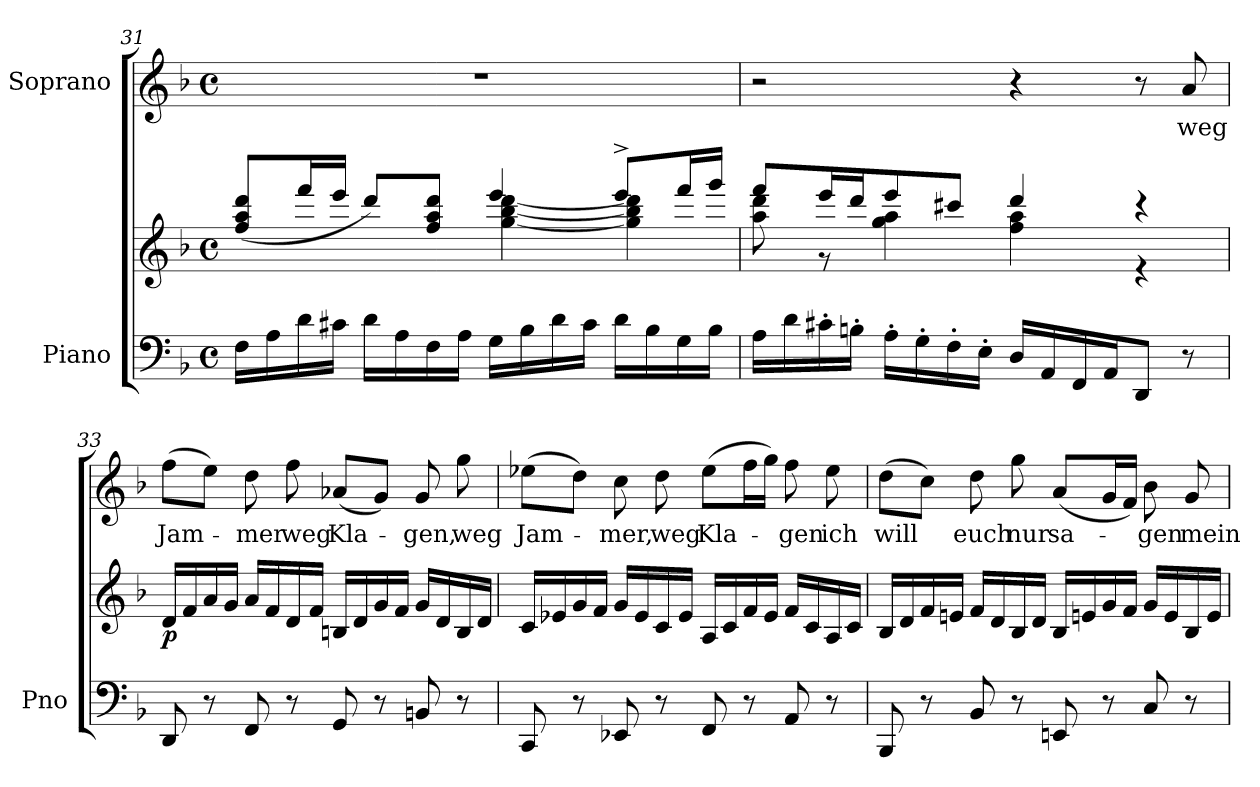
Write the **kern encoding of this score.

**kern	**kern	**dynam	**kern	**text
*part2	*part2	*part2	*part1	*part1
*staff3	*staff2	*staff2/3	*staff1	*staff1
*I"Piano	*	*	*I"Soprano	*
*I'Pno	*	*	*	*
*clefF4	*clefG2	*	*clefG2	*
*k[b-]	*k[b-]	*	*k[b-]	*
*F:	*F:	*	*F:	*
*M4/4	*M4/4	*	*M4/4	*
*met(c)	*met(c)	*	*met(c)	*
=31	=31	=31	=31	=31
*	*^	*	*	*
16F\LL	(8ff/ 8aa/ 8ddd/L	2ryy	.	1r	.
16A\	.	.	.	.	.
16d\	16fff/L	.	.	.	.
16c#X\JJ	16eee/JJ	.	.	.	.
16d\LL	8ddd/L)	.	.	.	.
16A\	.	.	.	.	.
16F\	8ff/ 8aa/ 8ddd/J	.	.	.	.
16A\JJ	.	.	.	.	.
16G\LL	4eee/	[4gg\ [4bb-\ [4ddd\	.	.	.
16B-\	.	.	.	.	.
16d\	.	.	.	.	.
16c#\JJ	.	.	.	.	.
16d\LL	8eee^/L	4gg\] 4bb-\] 4ddd\]	.	.	.
16B-\	.	.	.	.	.
16G\	16fff/L	.	.	.	.
16B-\JJ	16ggg/JJ	.	.	.	.
!!LO:LB:g=z
=32	=32	=32	=32	=32	=32
16A\LL	8fff/L	8aa\ 8ddd\	.	2r	.
16d\	.	.	.	.	.
16c#X'\	16eee/L	8r	.	.	.
16Bn'\JJ	16ddd/J	.	.	.	.
16A'\LL	8eee/	4gg\ 4aa\	.	.	.
16G'\	.	.	.	.	.
16F'\	8ccc#X/J	.	.	.	.
16E'\JJ	.	.	.	.	.
16D/LL	4ddd/	4ff\ 4aa\	.	4r	.
16AA/	.	.	.	.	.
16FF/	.	.	.	.	.
16AA/J	.	.	.	.	.
8DD/J	4r	4r	.	8r	.
8r	.	.	.	8a/	weg
*	*v	*v	*	*	*
=33	=33	=33	=33	=33
!	!	!LO:DY:b	!	!
8DD/	16d/LL	p	(8ff\L	Jam-
.	16f/	.	.	.
8r	16a/	.	8ee\J)	.
.	16g/JJ	.	.	.
8FF/	16a/LL	.	8dd\	-mer
.	16f/	.	.	.
8r	16d/	.	8ff\	weg
.	16f/JJ	.	.	.
8GG/	16Bn/LL	.	(8a-X/L	Kla-
.	16d/	.	.	.
8r	16g/	.	8g/J)	.
.	16f/JJ	.	.	.
8BBn/	16g/LL	.	8g/	-gen,
.	16d/	.	.	.
8r	16B/	.	8gg\	weg
.	16d/JJ	.	.	.
!!LO:LB:g=z
=34	=34	=34	=34	=34
8CC/	16c/LL	.	(8ee-X\L	Jam-
.	16e-X/	.	.	.
8r	16g/	.	8dd\J)	.
.	16f/JJ	.	.	.
8EE-X/	16g/LL	.	8cc\	-mer,
.	16e-/	.	.	.
8r	16c/	.	8dd\	weg
.	16e-/JJ	.	.	.
8FF/	16A/LL	.	(8ee-\L	Kla-
.	16c/	.	.	.
8r	16f/	.	16ff\L	.
.	16e-/JJ	.	16gg\JJ)	.
8AA/	16f/LL	.	8ff\	-gen
.	16c/	.	.	.
8r	16A/	.	8ee-\	ich
.	16c/JJ	.	.	.
=35	=35	=35	=35	=35
8BBB-/	16B-/LL	.	(8dd\L	will
.	16d/	.	.	.
8r	16f/	.	8cc\J)	.
.	16en/JJ	.	.	.
8BB-/	16f/LL	.	8dd\	euch
.	16d/	.	.	.
8r	16B-/	.	8gg\	nur
.	16d/JJ	.	.	.
8EEn/	16B-/LL	.	(8a/L	sa-
.	16en/	.	.	.
8r	16g/	.	16g/L	.
.	16f/JJ	.	16f/JJ)	.
8C/	16g/LL	.	8b-\	-gen
.	16e/	.	.	.
8r	16B-/	.	8g/	mein
.	16e/JJ	.	.	.
=	=	=	=	=
*-	*-	*-	*-	*-
